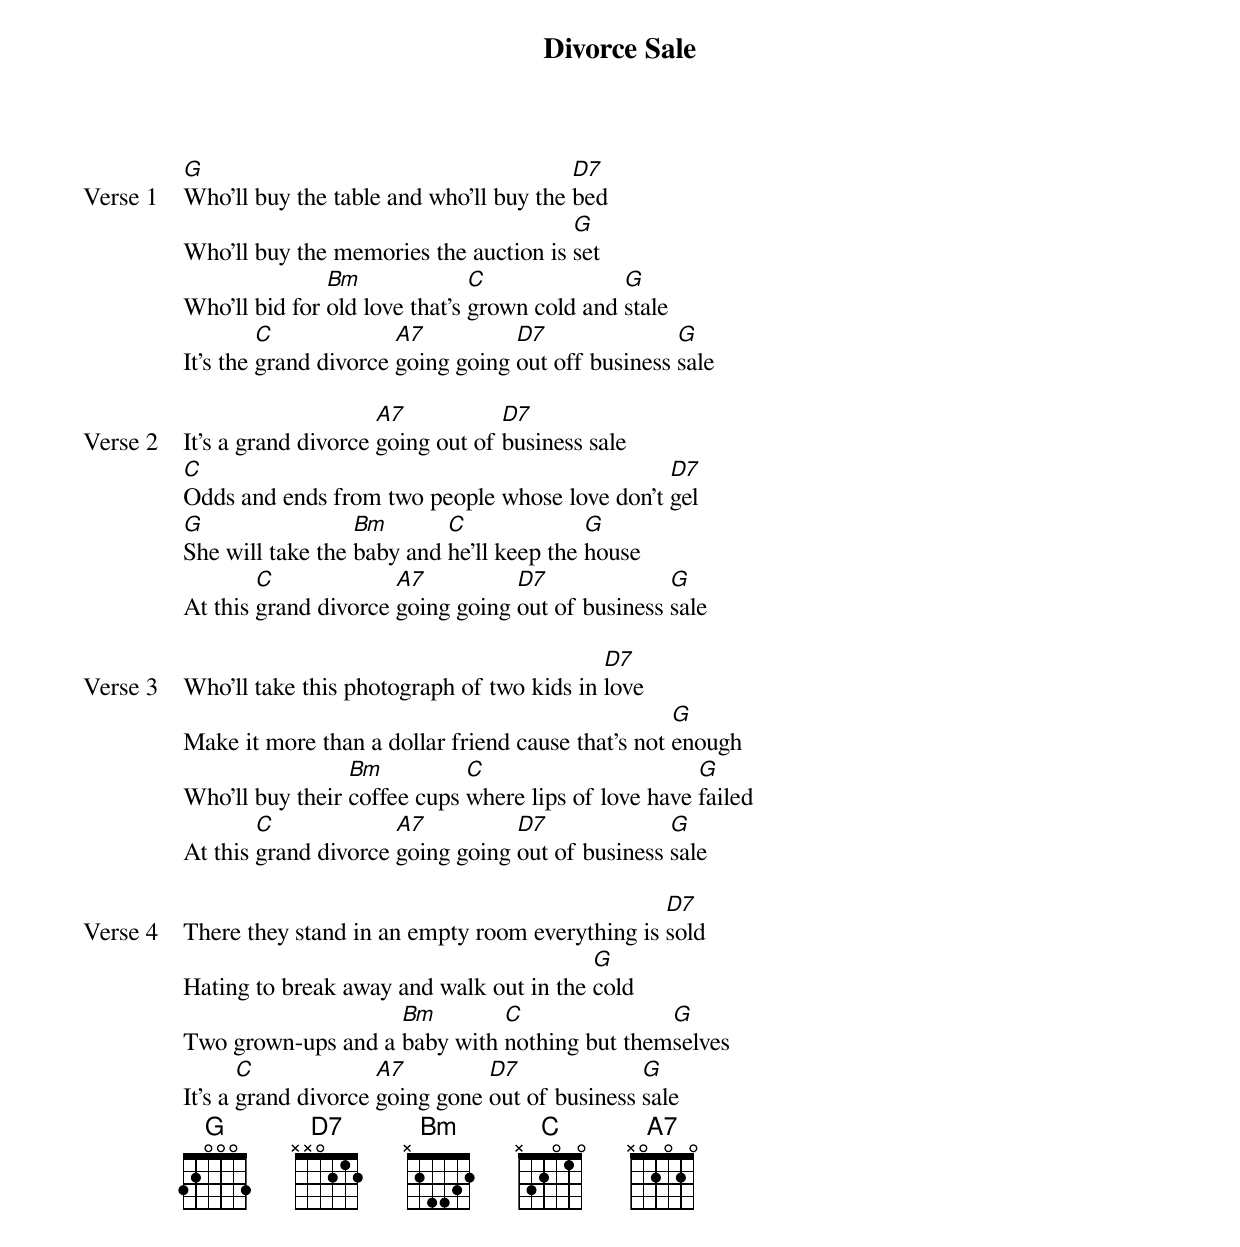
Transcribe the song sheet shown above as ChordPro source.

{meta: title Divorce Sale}
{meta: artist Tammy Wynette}
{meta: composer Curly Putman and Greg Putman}
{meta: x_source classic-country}
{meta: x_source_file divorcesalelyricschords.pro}
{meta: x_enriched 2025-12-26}

{start_of_verse: Verse 1}
[G]Who’ll buy the table and who’ll buy the [D7]bed
Who’ll buy the memories the auction is [G]set
Who’ll bid for [Bm]old love that’s [C]grown cold and [G]stale
It’s the [C]grand divorce [A7]going going [D7]out off business [G]sale
{end_of_verse}

{start_of_verse: Verse 2}
It’s a grand divorce [A7]going out of [D7]business sale
[C]Odds and ends from two people whose love don’t [D7]gel
[G]She will take the [Bm]baby and [C]he’ll keep the [G]house
At this [C]grand divorce [A7]going going [D7]out of business [G]sale
{end_of_verse}

{start_of_verse: Verse 3}
Who’ll take this photograph of two kids in [D7]love
Make it more than a dollar friend cause that’s not [G]enough
Who’ll buy their [Bm]coffee cups [C]where lips of love have [G]failed
At this [C]grand divorce [A7]going going [D7]out of business [G]sale
{end_of_verse}

{start_of_verse: Verse 4}
There they stand in an empty room everything is [D7]sold
Hating to break away and walk out in the [G]cold
Two grown-ups and a [Bm]baby with [C]nothing but them[G]selves
It’s a [C]grand divorce [A7]going gone [D7]out of business [G]sale
{end_of_verse}
